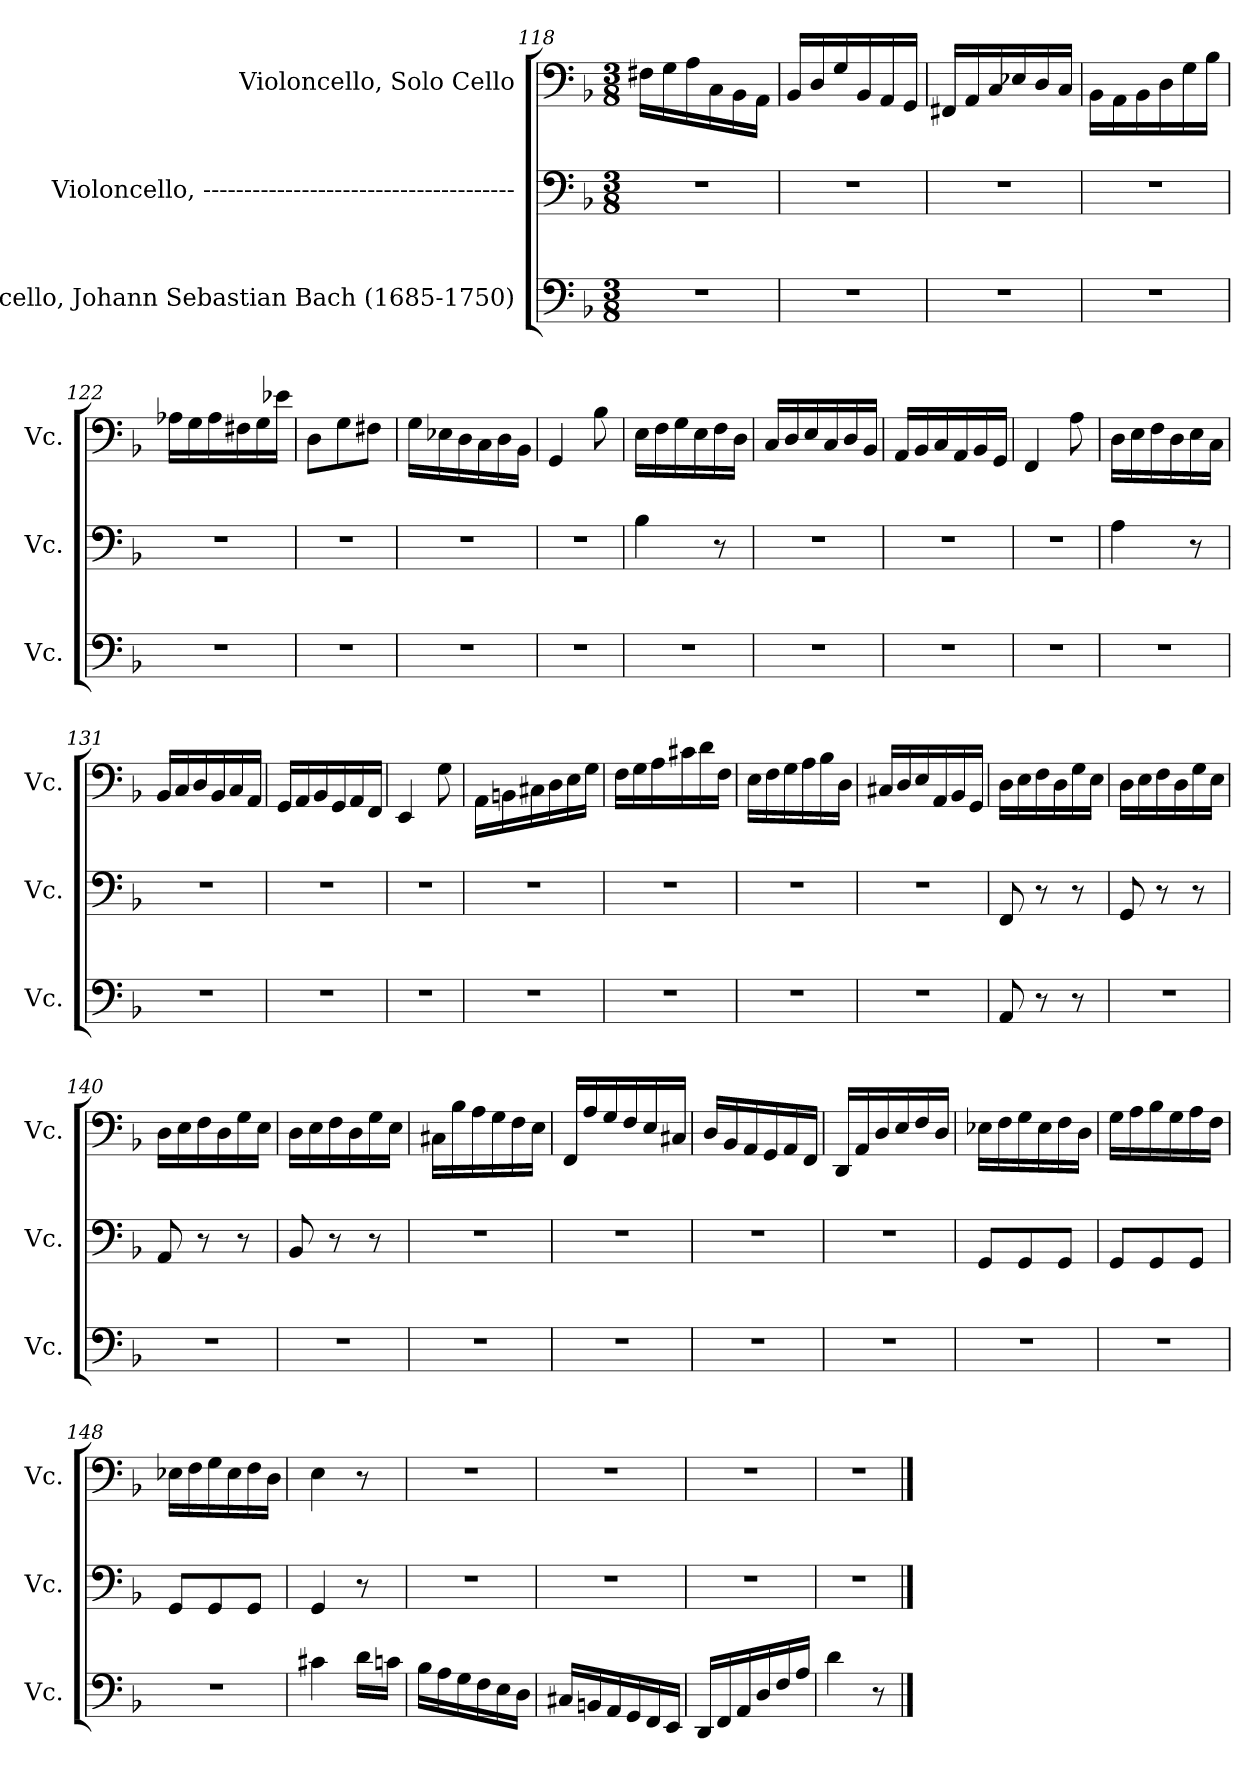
**kern	**kern	**kern
*part3	*part2	*part1
*staff3	*staff2	*staff1
*I"Violoncello, Johann Sebastian Bach  (1685-1750)	*I"Violoncello, --------------------------------------	*I"Violoncello, Solo Cello
*I'Vc.	*I'Vc.	*I'Vc.
*clefF4	*clefF4	*clefF4
*k[b-]	*k[b-]	*k[b-]
*M3/8	*M3/8	*M3/8
=118	=118	=118
4.r	4.r	16F#X\LL
.	.	16G\
.	.	16A\
.	.	16C\
.	.	16BB-\
.	.	16AA\JJ
!!LO:PB:g=z
=119	=119	=119
4.r	4.r	16BB-/LL
.	.	16D/
.	.	16G/
.	.	16BB-/
.	.	16AA/
.	.	16GG/JJ
=120	=120	=120
4.r	4.r	16FF#X/LL
.	.	16AA/
.	.	16C/
.	.	16E-X/
.	.	16D/
.	.	16C/JJ
=121	=121	=121
4.r	4.r	16BB-\LL
.	.	16AA\
.	.	16BB-\
.	.	16D\
.	.	16G\
.	.	16B-\JJ
=122	=122	=122
4.r	4.r	16A-X\LL
.	.	16G\
.	.	16A-\
.	.	16F#X\
.	.	16G\
.	.	16e-X\JJ
=123	=123	=123
4.r	4.r	8D\L
.	.	8G\
.	.	8F#X\J
=124	=124	=124
4.r	4.r	16G\LL
.	.	16E-X\
.	.	16D\
.	.	16C\
.	.	16D\
.	.	16BB-\JJ
=125	=125	=125
4.r	4.r	4GG/
.	.	8B-\
!!LO:LB:g=z
=126	=126	=126
4.r	4B-\	16E\LL
.	.	16F\
.	.	16G\
.	.	16E\
.	8r	16F\
.	.	16D\JJ
=127	=127	=127
4.r	4.r	16C/LL
.	.	16D/
.	.	16E/
.	.	16C/
.	.	16D/
.	.	16BB-/JJ
=128	=128	=128
4.r	4.r	16AA/LL
.	.	16BB-/
.	.	16C/
.	.	16AA/
.	.	16BB-/
.	.	16GG/JJ
=129	=129	=129
4.r	4.r	4FF/
.	.	8A\
=130	=130	=130
4.r	4A\	16D\LL
.	.	16E\
.	.	16F\
.	.	16D\
.	8r	16E\
.	.	16C\JJ
=131	=131	=131
4.r	4.r	16BB-/LL
.	.	16C/
.	.	16D/
.	.	16BB-/
.	.	16C/
.	.	16AA/JJ
=132	=132	=132
4.r	4.r	16GG/LL
.	.	16AA/
.	.	16BB-/
.	.	16GG/
.	.	16AA/
.	.	16FF/JJ
=133	=133	=133
4.r	4.r	4EE/
.	.	8G\
!!LO:LB:g=z
=134	=134	=134
4.r	4.r	16AA\LL
.	.	16BBn\
.	.	16C#X\
.	.	16D\
.	.	16E\
.	.	16G\JJ
=135	=135	=135
4.r	4.r	16F\LL
.	.	16G\
.	.	16A\
.	.	16c#X\
.	.	16d\
.	.	16F\JJ
=136	=136	=136
4.r	4.r	16E\LL
.	.	16F\
.	.	16G\
.	.	16A\
.	.	16B-\
.	.	16D\JJ
=137	=137	=137
4.r	4.r	16C#X/LL
.	.	16D/
.	.	16E/
.	.	16AA/
.	.	16BB-/
.	.	16GG/JJ
=138	=138	=138
8AA/	8FF/	16D\LL
.	.	16E\
8r	8r	16F\
.	.	16D\
8r	8r	16G\
.	.	16E\JJ
=139	=139	=139
4.r	8GG/	16D\LL
.	.	16E\
.	8r	16F\
.	.	16D\
.	8r	16G\
.	.	16E\JJ
!!LO:LB:g=z
=140	=140	=140
4.r	8AA/	16D\LL
.	.	16E\
.	8r	16F\
.	.	16D\
.	8r	16G\
.	.	16E\JJ
=141	=141	=141
4.r	8BB-/	16D\LL
.	.	16E\
.	8r	16F\
.	.	16D\
.	8r	16G\
.	.	16E\JJ
=142	=142	=142
4.r	4.r	16C#X\LL
.	.	16B-\
.	.	16A\
.	.	16G\
.	.	16F\
.	.	16E\JJ
=143	=143	=143
4.r	4.r	16FF/LL
.	.	16A/
.	.	16G/
.	.	16F/
.	.	16E/
.	.	16C#X/JJ
=144	=144	=144
4.r	4.r	16D/LL
.	.	16BB-/
.	.	16AA/
.	.	16GG/
.	.	16AA/
.	.	16FF/JJ
=145	=145	=145
4.r	4.r	16DD/LL
.	.	16AA/
.	.	16D/
.	.	16E/
.	.	16F/
.	.	16D/JJ
=146	=146	=146
4.r	8GG/L	16E-X\LL
.	.	16F\
.	8GG/	16G\
.	.	16E-\
.	8GG/J	16F\
.	.	16D\JJ
!!LO:PB:g=z
=147	=147	=147
4.r	8GG/L	16G\LL
.	.	16A\
.	8GG/	16B-\
.	.	16G\
.	8GG/J	16A\
.	.	16F\JJ
=148	=148	=148
4.r	8GG/L	16E-X\LL
.	.	16F\
.	8GG/	16G\
.	.	16E-\
.	8GG/J	16F\
.	.	16D\JJ
=149	=149	=149
4c#X\	4GG/	4E\
16d\LL	8r	8r
16cn\JJ	.	.
=150	=150	=150
16B-\LL	4.r	4.r
16A\	.	.
16G\	.	.
16F\	.	.
16E\	.	.
16D\JJ	.	.
=151	=151	=151
16C#X/LL	4.r	4.r
16BBn/	.	.
16AA/	.	.
16GG/	.	.
16FF/	.	.
16EE/JJ	.	.
=152	=152	=152
16DD/LL	4.r	4.r
16FF/	.	.
16AA/	.	.
16D/	.	.
16F/	.	.
16A/JJ	.	.
=153	=153	=153
*	*	*MM55
4d\	4.r	4.r
8r	.	.
==	==	==
*-	*-	*-
